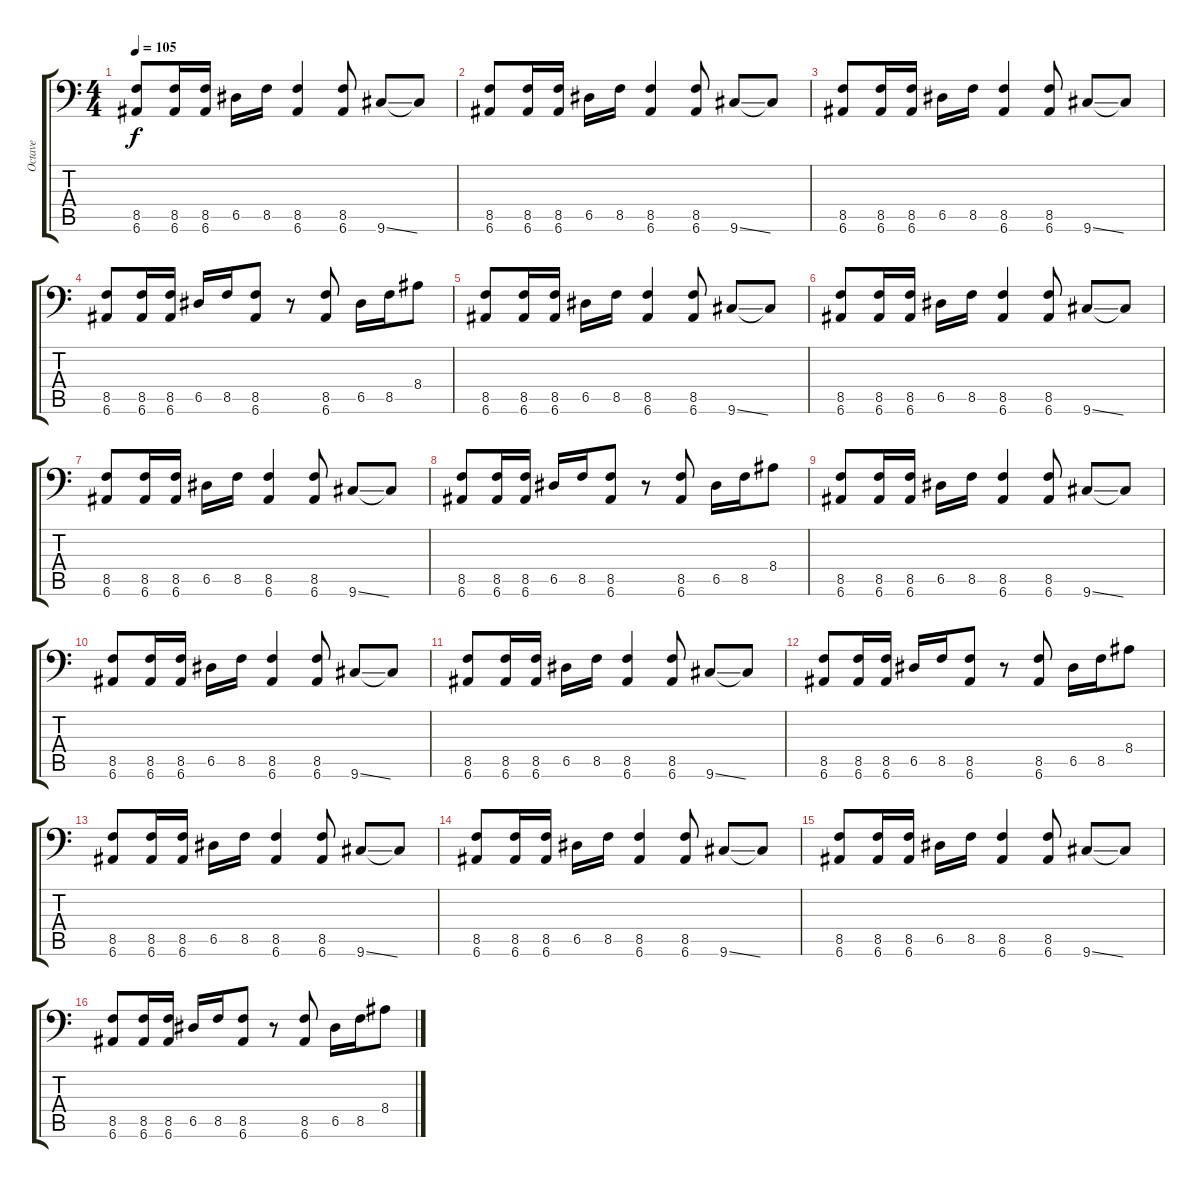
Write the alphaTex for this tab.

\track ("Octave" "Octave") {instrument overdrivenguitar}
\staff {score tabs}
\tuning (E2 B2 G2 D2 A1 E1) {hide}
\ts (4 4)
\section ("" "")
\tempo 105
\clef f4
\ks c
(8.5 6.6).8{dy f} (8.5 6.6).16 (8.5 6.6).16 6.5.16 8.5.16 (8.5 6.6).4 (8.5 6.6).8 9.6{ss}.8 9.6{t}.8 |
(8.5 6.6).8 (8.5 6.6).16 (8.5 6.6).16 6.5.16 8.5.16 (8.5 6.6).4 (8.5 6.6).8 9.6{ss}.8 9.6{t}.8 |
(8.5 6.6).8 (8.5 6.6).16 (8.5 6.6).16 6.5.16 8.5.16 (8.5 6.6).4 (8.5 6.6).8 9.6{ss}.8 9.6{t}.8 |
(8.5 6.6).8 (8.5 6.6).16 (8.5 6.6).16 6.5.16 8.5.16 (8.5 6.6).8 r.8 (8.5 6.6).8 6.5.16 8.5.16 8.4.8 |
(8.5 6.6).8 (8.5 6.6).16 (8.5 6.6).16 6.5.16 8.5.16 (8.5 6.6).4 (8.5 6.6).8 9.6{ss}.8 9.6{t}.8 |
(8.5 6.6).8 (8.5 6.6).16 (8.5 6.6).16 6.5.16 8.5.16 (8.5 6.6).4 (8.5 6.6).8 9.6{ss}.8 9.6{t}.8 |
(8.5 6.6).8 (8.5 6.6).16 (8.5 6.6).16 6.5.16 8.5.16 (8.5 6.6).4 (8.5 6.6).8 9.6{ss}.8 9.6{t}.8 |
(8.5 6.6).8 (8.5 6.6).16 (8.5 6.6).16 6.5.16 8.5.16 (8.5 6.6).8 r.8 (8.5 6.6).8 6.5.16 8.5.16 8.4.8 |
(8.5 6.6).8 (8.5 6.6).16 (8.5 6.6).16 6.5.16 8.5.16 (8.5 6.6).4 (8.5 6.6).8 9.6{ss}.8 9.6{t}.8 |
(8.5 6.6).8 (8.5 6.6).16 (8.5 6.6).16 6.5.16 8.5.16 (8.5 6.6).4 (8.5 6.6).8 9.6{ss}.8 9.6{t}.8 |
(8.5 6.6).8 (8.5 6.6).16 (8.5 6.6).16 6.5.16 8.5.16 (8.5 6.6).4 (8.5 6.6).8 9.6{ss}.8 9.6{t}.8 |
(8.5 6.6).8 (8.5 6.6).16 (8.5 6.6).16 6.5.16 8.5.16 (8.5 6.6).8 r.8 (8.5 6.6).8 6.5.16 8.5.16 8.4.8 |
(8.5 6.6).8 (8.5 6.6).16 (8.5 6.6).16 6.5.16 8.5.16 (8.5 6.6).4 (8.5 6.6).8 9.6{ss}.8 9.6{t}.8 |
(8.5 6.6).8 (8.5 6.6).16 (8.5 6.6).16 6.5.16 8.5.16 (8.5 6.6).4 (8.5 6.6).8 9.6{ss}.8 9.6{t}.8 |
(8.5 6.6).8 (8.5 6.6).16 (8.5 6.6).16 6.5.16 8.5.16 (8.5 6.6).4 (8.5 6.6).8 9.6{ss}.8 9.6{t}.8 |
(8.5 6.6).8 (8.5 6.6).16 (8.5 6.6).16 6.5.16 8.5.16 (8.5 6.6).8 r.8 (8.5 6.6).8 6.5.16 8.5.16 8.4.8
